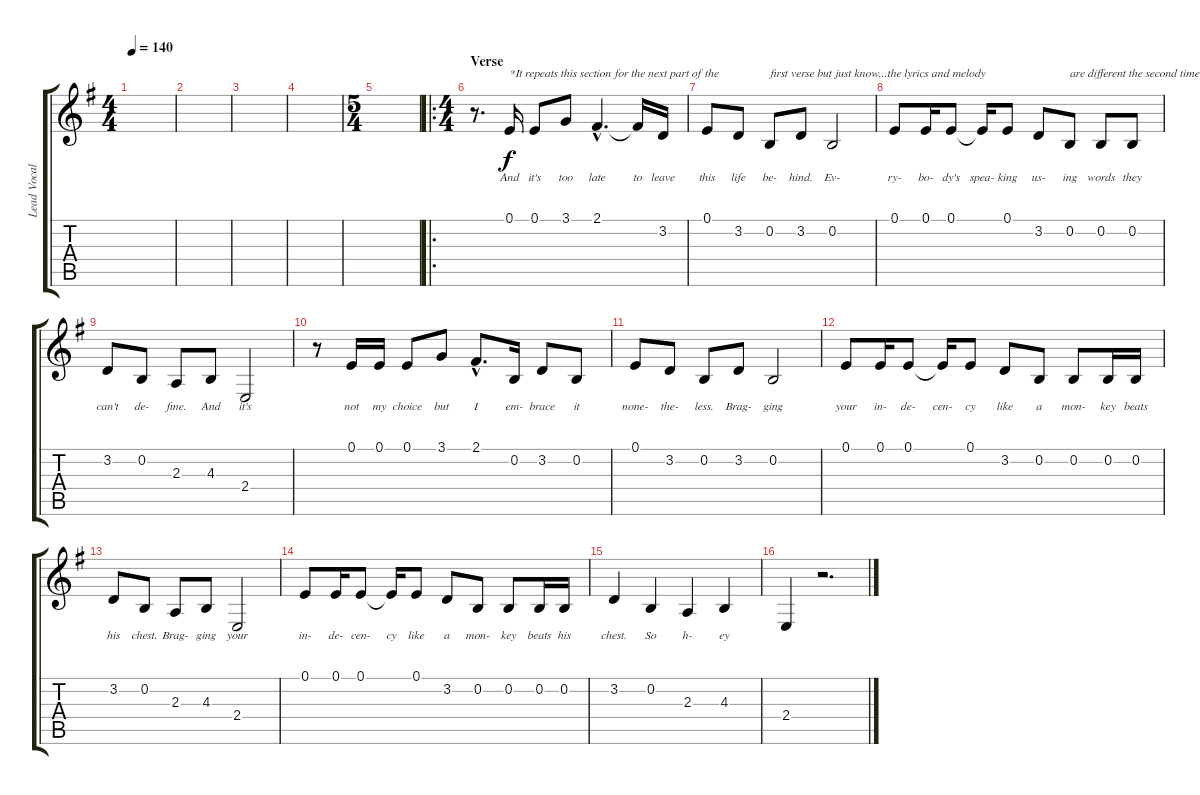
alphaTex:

\track ("Lead Vocals" "Lead Vocal") {instrument violin}
\staff {score tabs}
\tuning (E4 B3 G3 D3 A2 E2) {hide}
\ts (4 4)
\tempo 140
\clef g2
\ks g
|
|
|
|
\ts (5 4)
|
\ro
\ts (4 4)
\section ("" "Verse")
r.8{d} 0.1.16{txt "*It repeats this section for the next part of the" lyrics (0 "And") lyrics (1 "") lyrics (2 "") lyrics (3 "") lyrics (4 "")} 0.1.8{lyrics (0 "it's") lyrics (1 "") lyrics (2 "") lyrics (3 "") lyrics (4 "")} 3.1.8{lyrics (0 "too") lyrics (1 "") lyrics (2 "") lyrics (3 "") lyrics (4 "")} 2.1{hac}.4{d lyrics (0 "late") lyrics (1 "") lyrics (2 "") lyrics (3 "") lyrics (4 "")} 2.1{t}.16{lyrics (0 "to") lyrics (1 "") lyrics (2 "") lyrics (3 "") lyrics (4 "")} 3.2.16{lyrics (0 "leave") lyrics (1 "") lyrics (2 "") lyrics (3 "") lyrics (4 "")} |
0.1.8{lyrics (0 "this") lyrics (1 "") lyrics (2 "") lyrics (3 "") lyrics (4 "")} 3.2.8{lyrics (0 "life") lyrics (1 "") lyrics (2 "") lyrics (3 "") lyrics (4 "")} 0.2.8{txt "first verse but just know...the lyrics and melody" lyrics (0 "be-") lyrics (1 "") lyrics (2 "") lyrics (3 "") lyrics (4 "")} 3.2.8{lyrics (0 "hind.") lyrics (1 "") lyrics (2 "") lyrics (3 "") lyrics (4 "")} 0.2.2{lyrics (0 "Ev-") lyrics (1 "") lyrics (2 "") lyrics (3 "") lyrics (4 "")} |
0.1.8{lyrics (0 "ry-") lyrics (1 "") lyrics (2 "") lyrics (3 "") lyrics (4 "")} 0.1.16{lyrics (0 "bo-") lyrics (1 "") lyrics (2 "") lyrics (3 "") lyrics (4 "")} 0.1.8{lyrics (0 "dy's") lyrics (1 "") lyrics (2 "") lyrics (3 "") lyrics (4 "")} 0.1{t}.16{lyrics (0 "spea-") lyrics (1 "") lyrics (2 "") lyrics (3 "") lyrics (4 "")} 0.1.8{lyrics (0 "king") lyrics (1 "") lyrics (2 "") lyrics (3 "") lyrics (4 "")} 3.2.8{lyrics (0 "us-") lyrics (1 "") lyrics (2 "") lyrics (3 "") lyrics (4 "")} 0.2.8{txt "are different the second time" lyrics (0 "ing") lyrics (1 "") lyrics (2 "") lyrics (3 "") lyrics (4 "")} 0.2.8{lyrics (0 "words") lyrics (1 "") lyrics (2 "") lyrics (3 "") lyrics (4 "")} 0.2.8{lyrics (0 "they") lyrics (1 "") lyrics (2 "") lyrics (3 "") lyrics (4 "")} |
3.2.8{lyrics (0 "can't") lyrics (1 "") lyrics (2 "") lyrics (3 "") lyrics (4 "")} 0.2.8{lyrics (0 "de-") lyrics (1 "") lyrics (2 "") lyrics (3 "") lyrics (4 "")} 2.3.8{lyrics (0 "fine.") lyrics (1 "") lyrics (2 "") lyrics (3 "") lyrics (4 "")} 4.3.8{lyrics (0 "And") lyrics (1 "") lyrics (2 "") lyrics (3 "") lyrics (4 "")} 2.4.2{lyrics (0 "it's") lyrics (1 "") lyrics (2 "") lyrics (3 "") lyrics (4 "")} |
r.8 0.1.16{lyrics (0 "not") lyrics (1 "") lyrics (2 "") lyrics (3 "") lyrics (4 "")} 0.1.16{lyrics (0 "my") lyrics (1 "") lyrics (2 "") lyrics (3 "") lyrics (4 "")} 0.1.8{lyrics (0 "choice") lyrics (1 "") lyrics (2 "") lyrics (3 "") lyrics (4 "")} 3.1.8{lyrics (0 "but") lyrics (1 "") lyrics (2 "") lyrics (3 "") lyrics (4 "")} 2.1{hac}.8{d lyrics (0 "I") lyrics (1 "") lyrics (2 "") lyrics (3 "") lyrics (4 "")} 0.2.16{lyrics (0 "em-") lyrics (1 "") lyrics (2 "") lyrics (3 "") lyrics (4 "")} 3.2.8{lyrics (0 "brace") lyrics (1 "") lyrics (2 "") lyrics (3 "") lyrics (4 "")} 0.2.8{lyrics (0 "it") lyrics (1 "") lyrics (2 "") lyrics (3 "") lyrics (4 "")} |
0.1.8{lyrics (0 "none-") lyrics (1 "") lyrics (2 "") lyrics (3 "") lyrics (4 "")} 3.2.8{lyrics (0 "the-") lyrics (1 "") lyrics (2 "") lyrics (3 "") lyrics (4 "")} 0.2.8{lyrics (0 "less.") lyrics (1 "") lyrics (2 "") lyrics (3 "") lyrics (4 "")} 3.2.8{lyrics (0 "Brag-") lyrics (1 "") lyrics (2 "") lyrics (3 "") lyrics (4 "")} 0.2.2{lyrics (0 "ging") lyrics (1 "") lyrics (2 "") lyrics (3 "") lyrics (4 "")} |
0.1.8{lyrics (0 "your") lyrics (1 "") lyrics (2 "") lyrics (3 "") lyrics (4 "")} 0.1.16{lyrics (0 "in-") lyrics (1 "") lyrics (2 "") lyrics (3 "") lyrics (4 "")} 0.1.8{lyrics (0 "de-") lyrics (1 "") lyrics (2 "") lyrics (3 "") lyrics (4 "")} 0.1{t}.16{lyrics (0 "cen-") lyrics (1 "") lyrics (2 "") lyrics (3 "") lyrics (4 "")} 0.1.8{lyrics (0 "cy") lyrics (1 "") lyrics (2 "") lyrics (3 "") lyrics (4 "")} 3.2.8{lyrics (0 "like") lyrics (1 "") lyrics (2 "") lyrics (3 "") lyrics (4 "")} 0.2.8{lyrics (0 "a") lyrics (1 "") lyrics (2 "") lyrics (3 "") lyrics (4 "")} 0.2.8{lyrics (0 "mon-") lyrics (1 "") lyrics (2 "") lyrics (3 "") lyrics (4 "")} 0.2.16{lyrics (0 "key") lyrics (1 "") lyrics (2 "") lyrics (3 "") lyrics (4 "")} 0.2.16{lyrics (0 "beats") lyrics (1 "") lyrics (2 "") lyrics (3 "") lyrics (4 "")} |
3.2.8{lyrics (0 "his") lyrics (1 "") lyrics (2 "") lyrics (3 "") lyrics (4 "")} 0.2.8{lyrics (0 "chest.") lyrics (1 "") lyrics (2 "") lyrics (3 "") lyrics (4 "")} 2.3.8{lyrics (0 "Brag-") lyrics (1 "") lyrics (2 "") lyrics (3 "") lyrics (4 "")} 4.3.8{lyrics (0 "ging") lyrics (1 "") lyrics (2 "") lyrics (3 "") lyrics (4 "")} 2.4.2{lyrics (0 "your") lyrics (1 "") lyrics (2 "") lyrics (3 "") lyrics (4 "")} |
0.1.8{lyrics (0 "in-") lyrics (1 "") lyrics (2 "") lyrics (3 "") lyrics (4 "")} 0.1.16{lyrics (0 "de-") lyrics (1 "") lyrics (2 "") lyrics (3 "") lyrics (4 "")} 0.1.8{lyrics (0 "cen-") lyrics (1 "") lyrics (2 "") lyrics (3 "") lyrics (4 "")} 0.1{t}.16{lyrics (0 "cy") lyrics (1 "") lyrics (2 "") lyrics (3 "") lyrics (4 "")} 0.1.8{lyrics (0 "like") lyrics (1 "") lyrics (2 "") lyrics (3 "") lyrics (4 "")} 3.2.8{lyrics (0 "a") lyrics (1 "") lyrics (2 "") lyrics (3 "") lyrics (4 "")} 0.2.8{lyrics (0 "mon-") lyrics (1 "") lyrics (2 "") lyrics (3 "") lyrics (4 "")} 0.2.8{lyrics (0 "key") lyrics (1 "") lyrics (2 "") lyrics (3 "") lyrics (4 "")} 0.2.16{lyrics (0 "beats") lyrics (1 "") lyrics (2 "") lyrics (3 "") lyrics (4 "")} 0.2.16{lyrics (0 "his") lyrics (1 "") lyrics (2 "") lyrics (3 "") lyrics (4 "")} |
3.2.4{lyrics (0 "chest.") lyrics (1 "") lyrics (2 "") lyrics (3 "") lyrics (4 "")} 0.2.4{lyrics (0 "So") lyrics (1 "") lyrics (2 "") lyrics (3 "") lyrics (4 "")} 2.3.4{lyrics (0 "h-") lyrics (1 "") lyrics (2 "") lyrics (3 "") lyrics (4 "")} 4.3.4{lyrics (0 "ey") lyrics (1 "") lyrics (2 "") lyrics (3 "") lyrics (4 "")} |
2.4.4{lyrics (0 "") lyrics (1 "") lyrics (2 "") lyrics (3 "") lyrics (4 "")} r.2{d}
